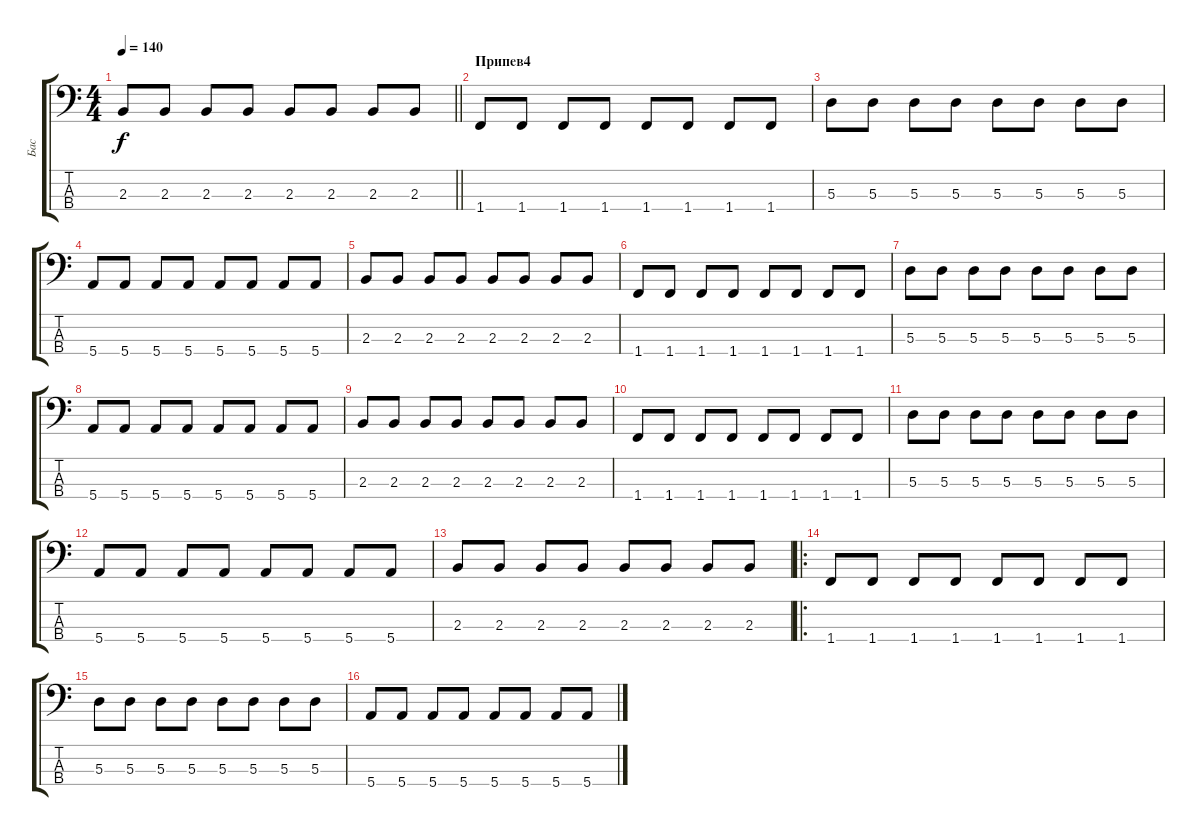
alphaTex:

\track ("Бас" "Бас") {instrument electricbassfinger}
\staff {score tabs}
\tuning (G2 D2 A1 E1) {hide}
\ts (4 4)
\tempo 140
\clef f4
\barLineRight lightlight
\ks c
2.3.8{dy f} 2.3.8 2.3.8 2.3.8 2.3.8 2.3.8 2.3.8 2.3.8 |
\section ("" "Припев4")
1.4.8 1.4.8 1.4.8 1.4.8 1.4.8 1.4.8 1.4.8 1.4.8 |
5.3.8 5.3.8 5.3.8 5.3.8 5.3.8 5.3.8 5.3.8 5.3.8 |
5.4.8 5.4.8 5.4.8 5.4.8 5.4.8 5.4.8 5.4.8 5.4.8 |
2.3.8 2.3.8 2.3.8 2.3.8 2.3.8 2.3.8 2.3.8 2.3.8 |
1.4.8 1.4.8 1.4.8 1.4.8 1.4.8 1.4.8 1.4.8 1.4.8 |
5.3.8 5.3.8 5.3.8 5.3.8 5.3.8 5.3.8 5.3.8 5.3.8 |
5.4.8 5.4.8 5.4.8 5.4.8 5.4.8 5.4.8 5.4.8 5.4.8 |
2.3.8 2.3.8 2.3.8 2.3.8 2.3.8 2.3.8 2.3.8 2.3.8 |
1.4.8 1.4.8 1.4.8 1.4.8 1.4.8 1.4.8 1.4.8 1.4.8 |
5.3.8 5.3.8 5.3.8 5.3.8 5.3.8 5.3.8 5.3.8 5.3.8 |
5.4.8 5.4.8 5.4.8 5.4.8 5.4.8 5.4.8 5.4.8 5.4.8 |
2.3.8 2.3.8 2.3.8 2.3.8 2.3.8 2.3.8 2.3.8 2.3.8 |
\ro
1.4.8 1.4.8 1.4.8 1.4.8 1.4.8 1.4.8 1.4.8 1.4.8 |
5.3.8 5.3.8 5.3.8 5.3.8 5.3.8 5.3.8 5.3.8 5.3.8 |
5.4.8 5.4.8 5.4.8 5.4.8 5.4.8 5.4.8 5.4.8 5.4.8
